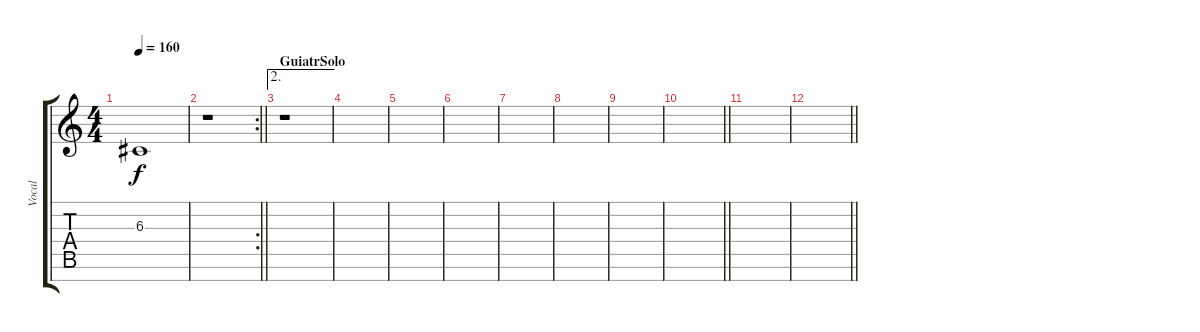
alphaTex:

\track ("Vocal" "Vocal") {instrument violin}
\staff {score tabs}
\tuning (E4 B3 G3 D3 A2 E2 B1) {hide}
\ts (4 4)
\tempo 160
\clef g2
\ks c
6.3.1{dy f} |
\rc 2
\barLineRight lightlight
r.1 |
\ae 2
\section ("" "GuiatrSolo")
r.1 |
|
|
|
|
|
|
\barLineRight lightlight
|
|
\barLineRight lightlight
